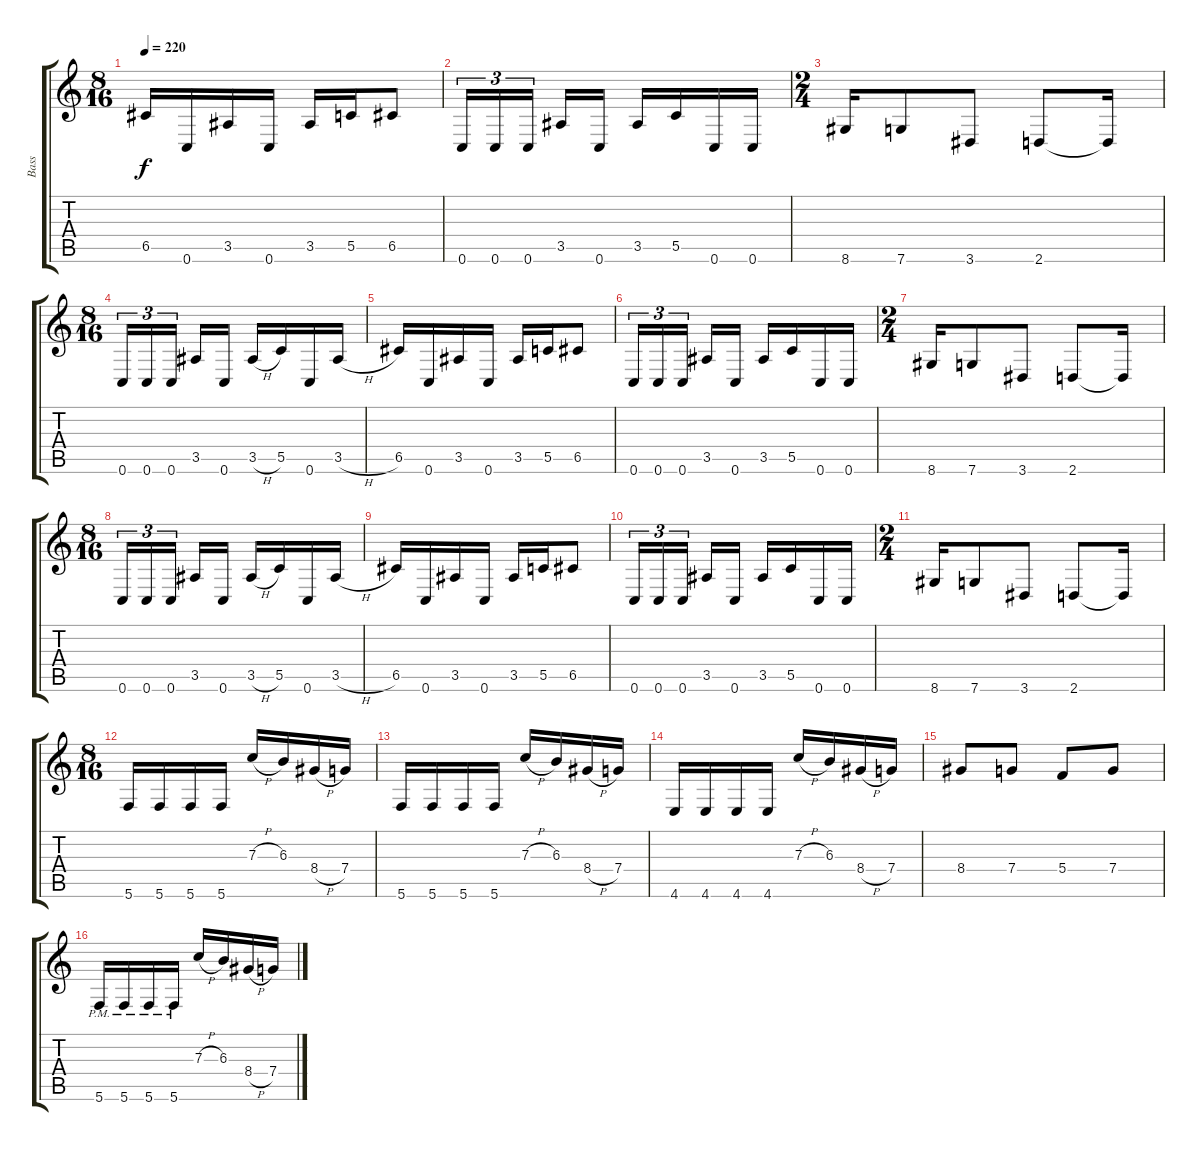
\track ("Bass" "Bass") {instrument electricbassfinger}
\staff {score tabs}
\tuning (D4 A3 F3 C3 G2 C2) {hide}
\ts (8 16)
\tempo 220
\clef g2
\ks c
6.5.16{dy f} 0.6.16 3.5.16 0.6.16 3.5.16 5.5.16 6.5.8 |
0.6.16{tu (3 2)} 0.6.16{tu (3 2)} 0.6.16{tu (3 2)} 3.5.16 0.6.16 3.5.16 5.5.16 0.6.16 0.6.16 |
\ts (2 4)
8.6.16 7.6.8 3.6.8 2.6.8 2.6{t}.16 |
\ts (8 16)
0.6.16{tu (3 2)} 0.6.16{tu (3 2)} 0.6.16{tu (3 2)} 3.5.16 0.6.16 3.5{h}.16 5.5.16 0.6.16 3.5{h}.16 |
6.5.16 0.6.16 3.5.16 0.6.16 3.5.16 5.5.16 6.5.8 |
0.6.16{tu (3 2)} 0.6.16{tu (3 2)} 0.6.16{tu (3 2)} 3.5.16 0.6.16 3.5.16 5.5.16 0.6.16 0.6.16 |
\ts (2 4)
8.6.16 7.6.8 3.6.8 2.6.8 2.6{t}.16 |
\ts (8 16)
0.6.16{tu (3 2)} 0.6.16{tu (3 2)} 0.6.16{tu (3 2)} 3.5.16 0.6.16 3.5{h}.16 5.5.16 0.6.16 3.5{h}.16 |
6.5.16 0.6.16 3.5.16 0.6.16 3.5.16 5.5.16 6.5.8 |
0.6.16{tu (3 2)} 0.6.16{tu (3 2)} 0.6.16{tu (3 2)} 3.5.16 0.6.16 3.5.16 5.5.16 0.6.16 0.6.16 |
\ts (2 4)
8.6.16 7.6.8 3.6.8 2.6.8 2.6{t}.16 |
\ts (8 16)
5.6.16 5.6.16 5.6.16 5.6.16 7.3{h}.16 6.3.16 8.4{h}.16 7.4.16 |
5.6.16 5.6.16 5.6.16 5.6.16 7.3{h}.16 6.3.16 8.4{h}.16 7.4.16 |
4.6.16 4.6.16 4.6.16 4.6.16 7.3{h}.16 6.3.16 8.4{h}.16 7.4.16 |
8.4.8 7.4.8 5.4.8 7.4.8 |
5.6{pm}.16 5.6{pm}.16 5.6{pm}.16 5.6{pm}.16 7.3{h}.16 6.3.16 8.4{h}.16 7.4.16
